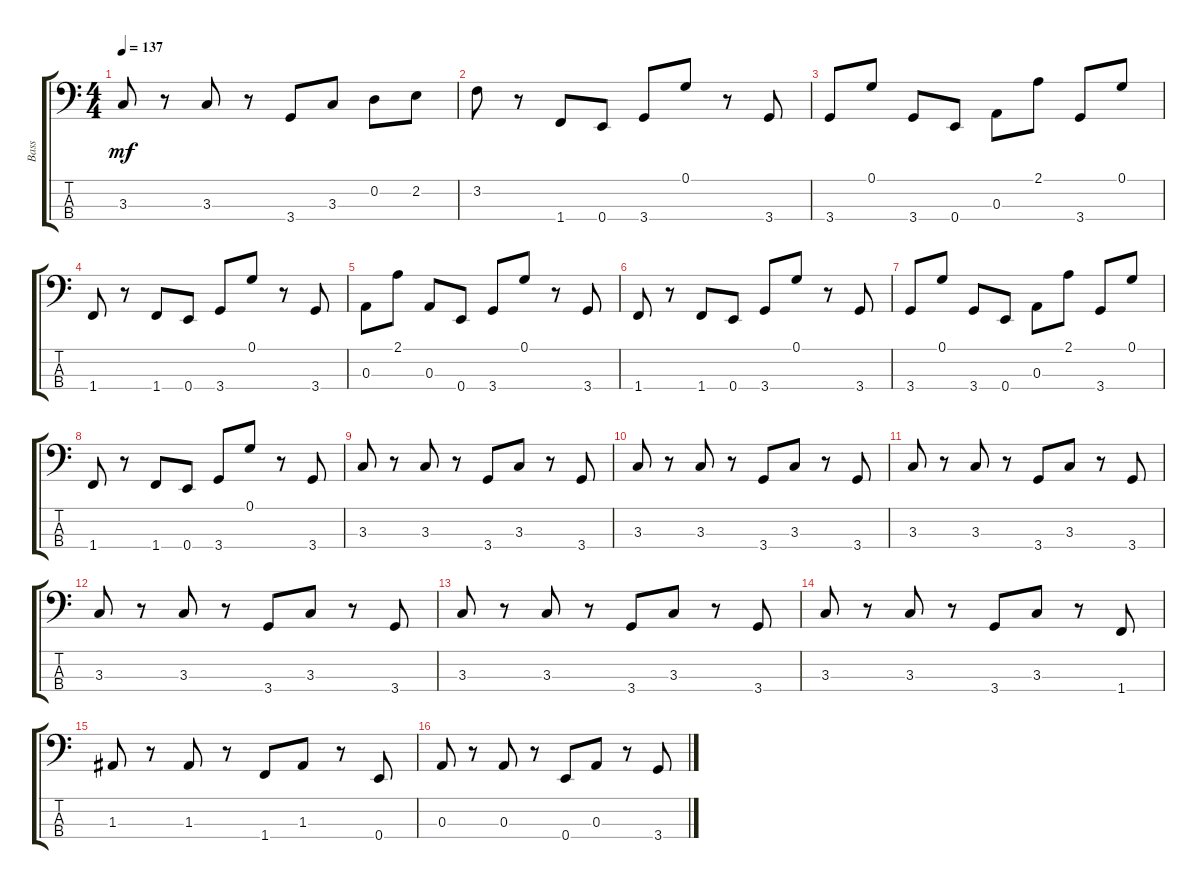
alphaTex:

\track ("Bass" "Bass") {instrument electricbasspick}
\staff {score tabs}
\tuning (G2 D2 A1 E1) {hide}
\ts (4 4)
\tempo 137
\clef f4
\ks c
3.3.8{dy mf} r.8 3.3.8 r.8 3.4.8 3.3.8 0.2.8 2.2.8 |
3.2.8 r.8 1.4.8 0.4.8 3.4.8 0.1.8 r.8 3.4.8 |
3.4.8 0.1.8 3.4.8 0.4.8 0.3.8 2.1.8 3.4.8 0.1.8 |
1.4.8 r.8 1.4.8 0.4.8 3.4.8 0.1.8 r.8 3.4.8 |
0.3.8 2.1.8 0.3.8 0.4.8 3.4.8 0.1.8 r.8 3.4.8 |
1.4.8 r.8 1.4.8 0.4.8 3.4.8 0.1.8 r.8 3.4.8 |
3.4.8 0.1.8 3.4.8 0.4.8 0.3.8 2.1.8 3.4.8 0.1.8 |
1.4.8 r.8 1.4.8 0.4.8 3.4.8 0.1.8 r.8 3.4.8 |
3.3.8 r.8 3.3.8 r.8 3.4.8 3.3.8 r.8 3.4.8 |
3.3.8 r.8 3.3.8 r.8 3.4.8 3.3.8 r.8 3.4.8 |
3.3.8 r.8 3.3.8 r.8 3.4.8 3.3.8 r.8 3.4.8 |
3.3.8 r.8 3.3.8 r.8 3.4.8 3.3.8 r.8 3.4.8 |
3.3.8 r.8 3.3.8 r.8 3.4.8 3.3.8 r.8 3.4.8 |
3.3.8 r.8 3.3.8 r.8 3.4.8 3.3.8 r.8 1.4.8 |
1.3.8 r.8 1.3.8 r.8 1.4.8 1.3.8 r.8 0.4.8 |
0.3.8 r.8 0.3.8 r.8 0.4.8 0.3.8 r.8 3.4.8
